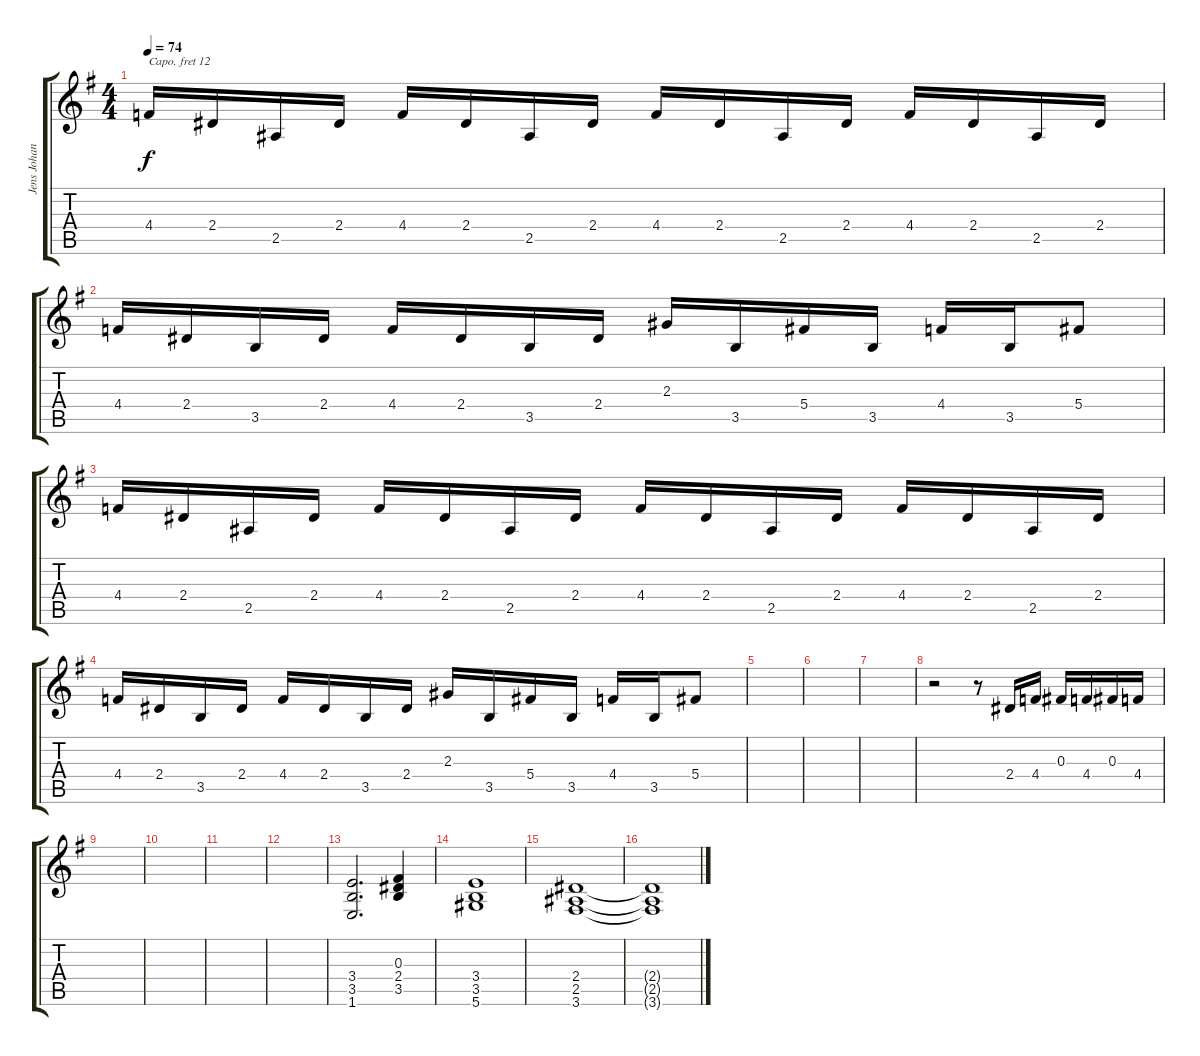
\track ("Jens Johansson II" "Jens Johan") {instrument harpsichord}
\staff {score tabs}
\capo 12
\tuning (Eb4 Bb3 Gb3 Db3 Ab2 Eb2) {hide}
\ts (4 4)
\tempo 74
\clef g2
\ks g
4.4.16{dy f} 2.4.16 2.5.16 2.4.16 4.4.16 2.4.16 2.5.16 2.4.16 4.4.16 2.4.16 2.5.16 2.4.16 4.4.16 2.4.16 2.5.16 2.4.16 |
4.4.16 2.4.16 3.5.16 2.4.16 4.4.16 2.4.16 3.5.16 2.4.16 2.3.16 3.5.16 5.4.16 3.5.16 4.4.16 3.5.16 5.4.8 |
4.4.16 2.4.16 2.5.16 2.4.16 4.4.16 2.4.16 2.5.16 2.4.16 4.4.16 2.4.16 2.5.16 2.4.16 4.4.16 2.4.16 2.5.16 2.4.16 |
4.4.16 2.4.16 3.5.16 2.4.16 4.4.16 2.4.16 3.5.16 2.4.16 2.3.16 3.5.16 5.4.16 3.5.16 4.4.16 3.5.16 5.4.8 |
|
|
|
r.2 r.8 2.4.16 4.4.16 0.3.16 4.4.16 0.3.16 4.4.16 |
|
|
|
|
(3.4 3.5 1.6).2{d volume 10 instrument choiraahs} (0.3 2.4 3.5).4 |
(3.4 3.5 5.6).1 |
(2.4 2.5 3.6).1 |
(2.4{t} 2.5{t} 3.6{t}).1
